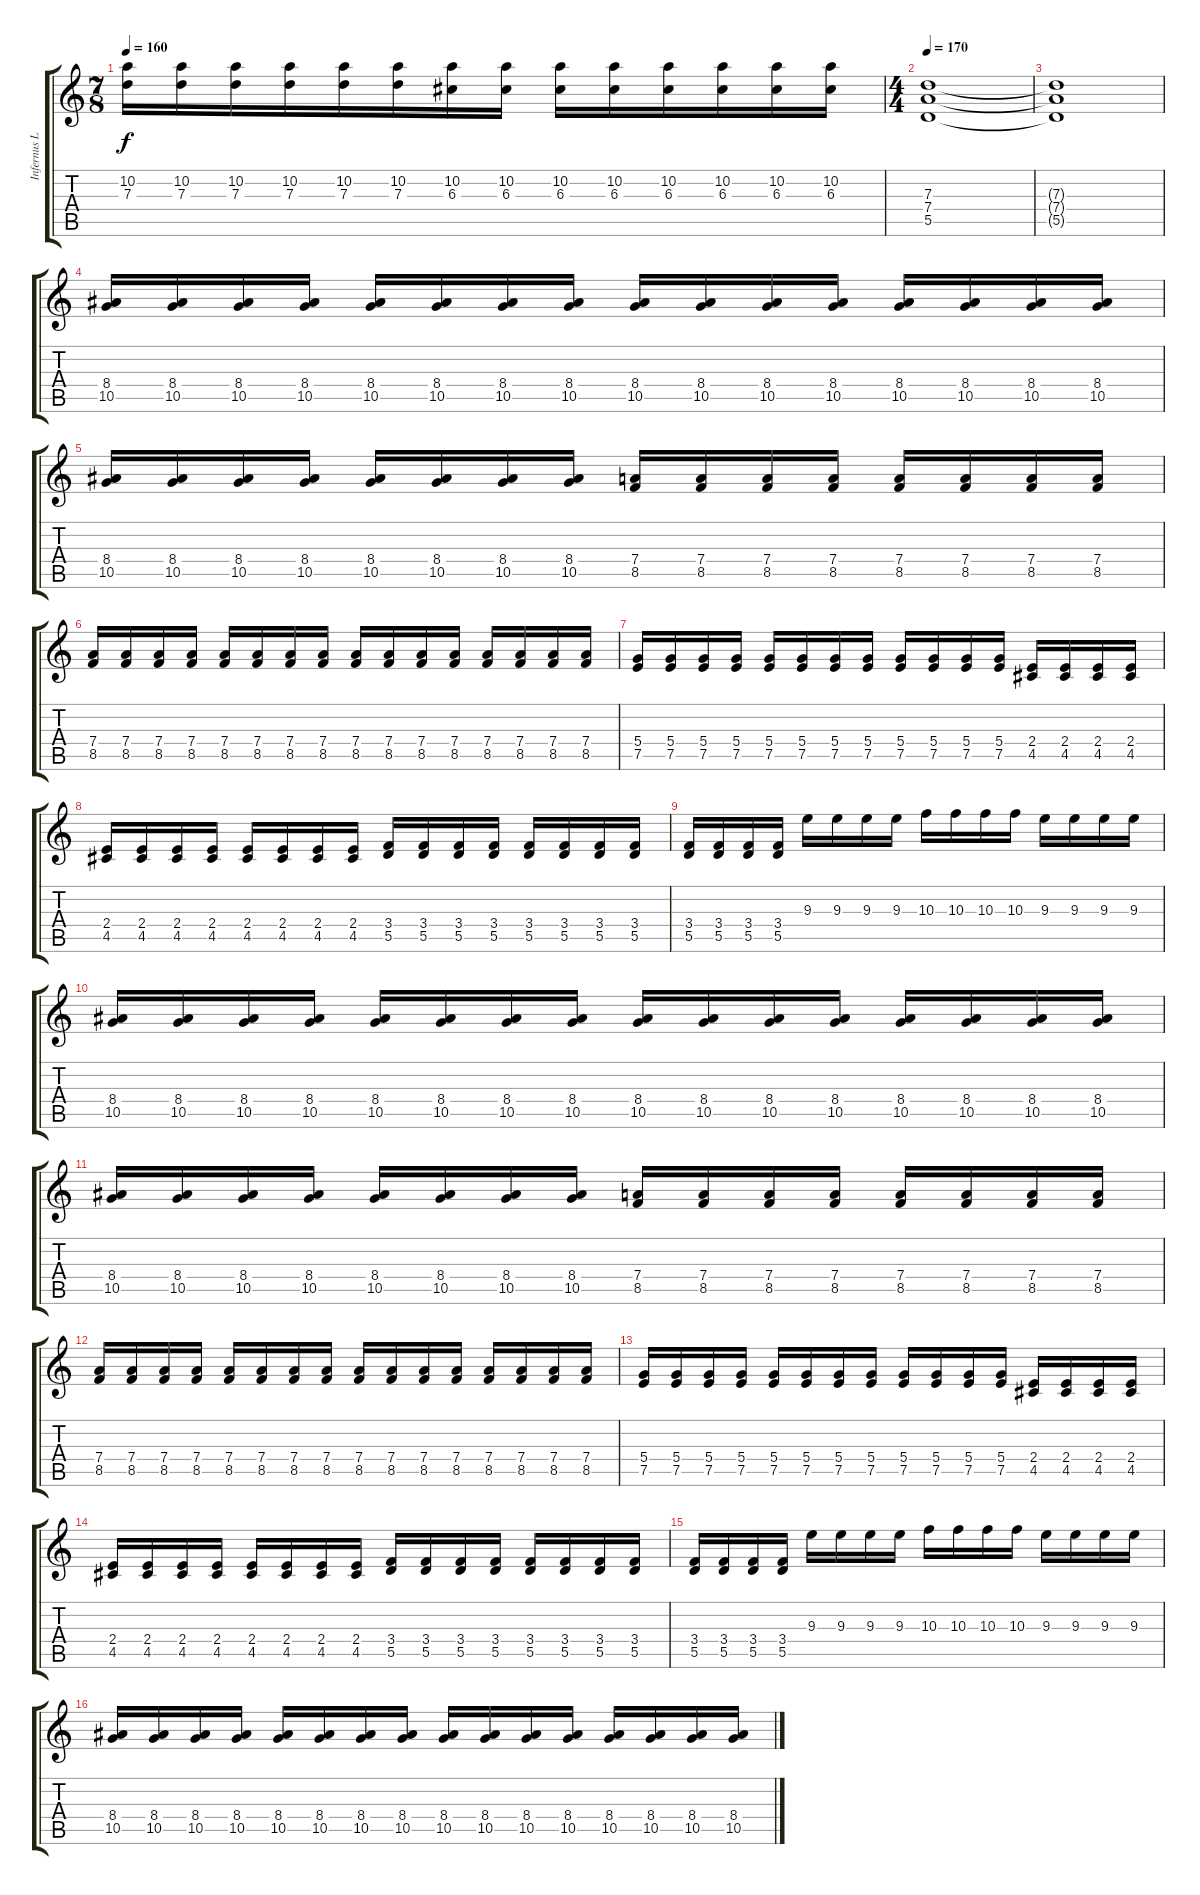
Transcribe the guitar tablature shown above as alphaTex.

\track ("Infernus Lead" "Infernus L") {instrument distortionguitar}
\staff {score tabs}
\tuning (E4 B3 G3 D3 A2 E2) {hide}
\ts (7 8)
\tempo 160
\clef g2
\ks c
(10.2 7.3).16{dy f} (10.2 7.3).16 (10.2 7.3).16 (10.2 7.3).16 (10.2 7.3).16 (10.2 7.3).16 (10.2 6.3).16 (10.2 6.3).16 (10.2 6.3).16 (10.2 6.3).16 (10.2 6.3).16 (10.2 6.3).16 (10.2 6.3).16 (10.2 6.3).16 |
\ts (4 4)
\tempo 170
(7.3 7.4 5.5).1 |
(7.3{t} 7.4{t} 5.5{t}).1 |
(8.4 10.5).16 (8.4 10.5).16 (8.4 10.5).16 (8.4 10.5).16 (8.4 10.5).16 (8.4 10.5).16 (8.4 10.5).16 (8.4 10.5).16 (8.4 10.5).16 (8.4 10.5).16 (8.4 10.5).16 (8.4 10.5).16 (8.4 10.5).16 (8.4 10.5).16 (8.4 10.5).16 (8.4 10.5).16 |
(8.4 10.5).16 (8.4 10.5).16 (8.4 10.5).16 (8.4 10.5).16 (8.4 10.5).16 (8.4 10.5).16 (8.4 10.5).16 (8.4 10.5).16 (7.4 8.5).16 (7.4 8.5).16 (7.4 8.5).16 (7.4 8.5).16 (7.4 8.5).16 (7.4 8.5).16 (7.4 8.5).16 (7.4 8.5).16 |
(7.4 8.5).16 (7.4 8.5).16 (7.4 8.5).16 (7.4 8.5).16 (7.4 8.5).16 (7.4 8.5).16 (7.4 8.5).16 (7.4 8.5).16 (7.4 8.5).16 (7.4 8.5).16 (7.4 8.5).16 (7.4 8.5).16 (7.4 8.5).16 (7.4 8.5).16 (7.4 8.5).16 (7.4 8.5).16 |
(5.4 7.5).16 (5.4 7.5).16 (5.4 7.5).16 (5.4 7.5).16 (5.4 7.5).16 (5.4 7.5).16 (5.4 7.5).16 (5.4 7.5).16 (5.4 7.5).16 (5.4 7.5).16 (5.4 7.5).16 (5.4 7.5).16 (2.4 4.5).16 (2.4 4.5).16 (2.4 4.5).16 (2.4 4.5).16 |
(2.4 4.5).16 (2.4 4.5).16 (2.4 4.5).16 (2.4 4.5).16 (2.4 4.5).16 (2.4 4.5).16 (2.4 4.5).16 (2.4 4.5).16 (3.4 5.5).16 (3.4 5.5).16 (3.4 5.5).16 (3.4 5.5).16 (3.4 5.5).16 (3.4 5.5).16 (3.4 5.5).16 (3.4 5.5).16 |
(3.4 5.5).16 (3.4 5.5).16 (3.4 5.5).16 (3.4 5.5).16 9.3.16 9.3.16 9.3.16 9.3.16 10.3.16 10.3.16 10.3.16 10.3.16 9.3.16 9.3.16 9.3.16 9.3.16 |
(8.4 10.5).16 (8.4 10.5).16 (8.4 10.5).16 (8.4 10.5).16 (8.4 10.5).16 (8.4 10.5).16 (8.4 10.5).16 (8.4 10.5).16 (8.4 10.5).16 (8.4 10.5).16 (8.4 10.5).16 (8.4 10.5).16 (8.4 10.5).16 (8.4 10.5).16 (8.4 10.5).16 (8.4 10.5).16 |
(8.4 10.5).16 (8.4 10.5).16 (8.4 10.5).16 (8.4 10.5).16 (8.4 10.5).16 (8.4 10.5).16 (8.4 10.5).16 (8.4 10.5).16 (7.4 8.5).16 (7.4 8.5).16 (7.4 8.5).16 (7.4 8.5).16 (7.4 8.5).16 (7.4 8.5).16 (7.4 8.5).16 (7.4 8.5).16 |
(7.4 8.5).16 (7.4 8.5).16 (7.4 8.5).16 (7.4 8.5).16 (7.4 8.5).16 (7.4 8.5).16 (7.4 8.5).16 (7.4 8.5).16 (7.4 8.5).16 (7.4 8.5).16 (7.4 8.5).16 (7.4 8.5).16 (7.4 8.5).16 (7.4 8.5).16 (7.4 8.5).16 (7.4 8.5).16 |
(5.4 7.5).16 (5.4 7.5).16 (5.4 7.5).16 (5.4 7.5).16 (5.4 7.5).16 (5.4 7.5).16 (5.4 7.5).16 (5.4 7.5).16 (5.4 7.5).16 (5.4 7.5).16 (5.4 7.5).16 (5.4 7.5).16 (2.4 4.5).16 (2.4 4.5).16 (2.4 4.5).16 (2.4 4.5).16 |
(2.4 4.5).16 (2.4 4.5).16 (2.4 4.5).16 (2.4 4.5).16 (2.4 4.5).16 (2.4 4.5).16 (2.4 4.5).16 (2.4 4.5).16 (3.4 5.5).16 (3.4 5.5).16 (3.4 5.5).16 (3.4 5.5).16 (3.4 5.5).16 (3.4 5.5).16 (3.4 5.5).16 (3.4 5.5).16 |
(3.4 5.5).16 (3.4 5.5).16 (3.4 5.5).16 (3.4 5.5).16 9.3.16 9.3.16 9.3.16 9.3.16 10.3.16 10.3.16 10.3.16 10.3.16 9.3.16 9.3.16 9.3.16 9.3.16 |
(8.4 10.5).16 (8.4 10.5).16 (8.4 10.5).16 (8.4 10.5).16 (8.4 10.5).16 (8.4 10.5).16 (8.4 10.5).16 (8.4 10.5).16 (8.4 10.5).16 (8.4 10.5).16 (8.4 10.5).16 (8.4 10.5).16 (8.4 10.5).16 (8.4 10.5).16 (8.4 10.5).16 (8.4 10.5).16
